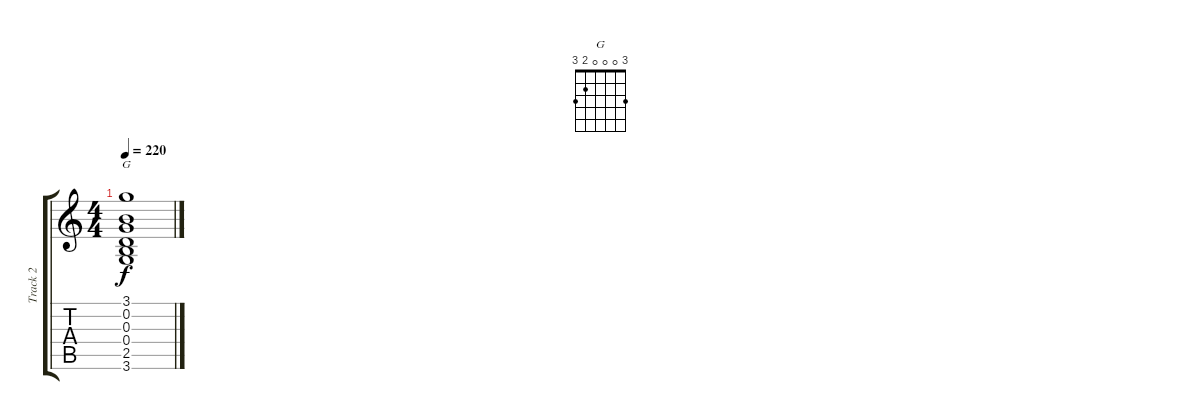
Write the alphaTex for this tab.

\track ("Track 2" "Track 2") {instrument acousticguitarnylon}
\staff {score tabs}
\tuning (E4 B3 G3 D3 A2 E2) {hide}
\chord ("G" 3 0 0 0 2 3)
\ts (4 4)
\tempo 220
\clef g2
\ks c
(3.1 0.2 0.3 0.4 2.5 3.6).1{ch "G" dy f}
